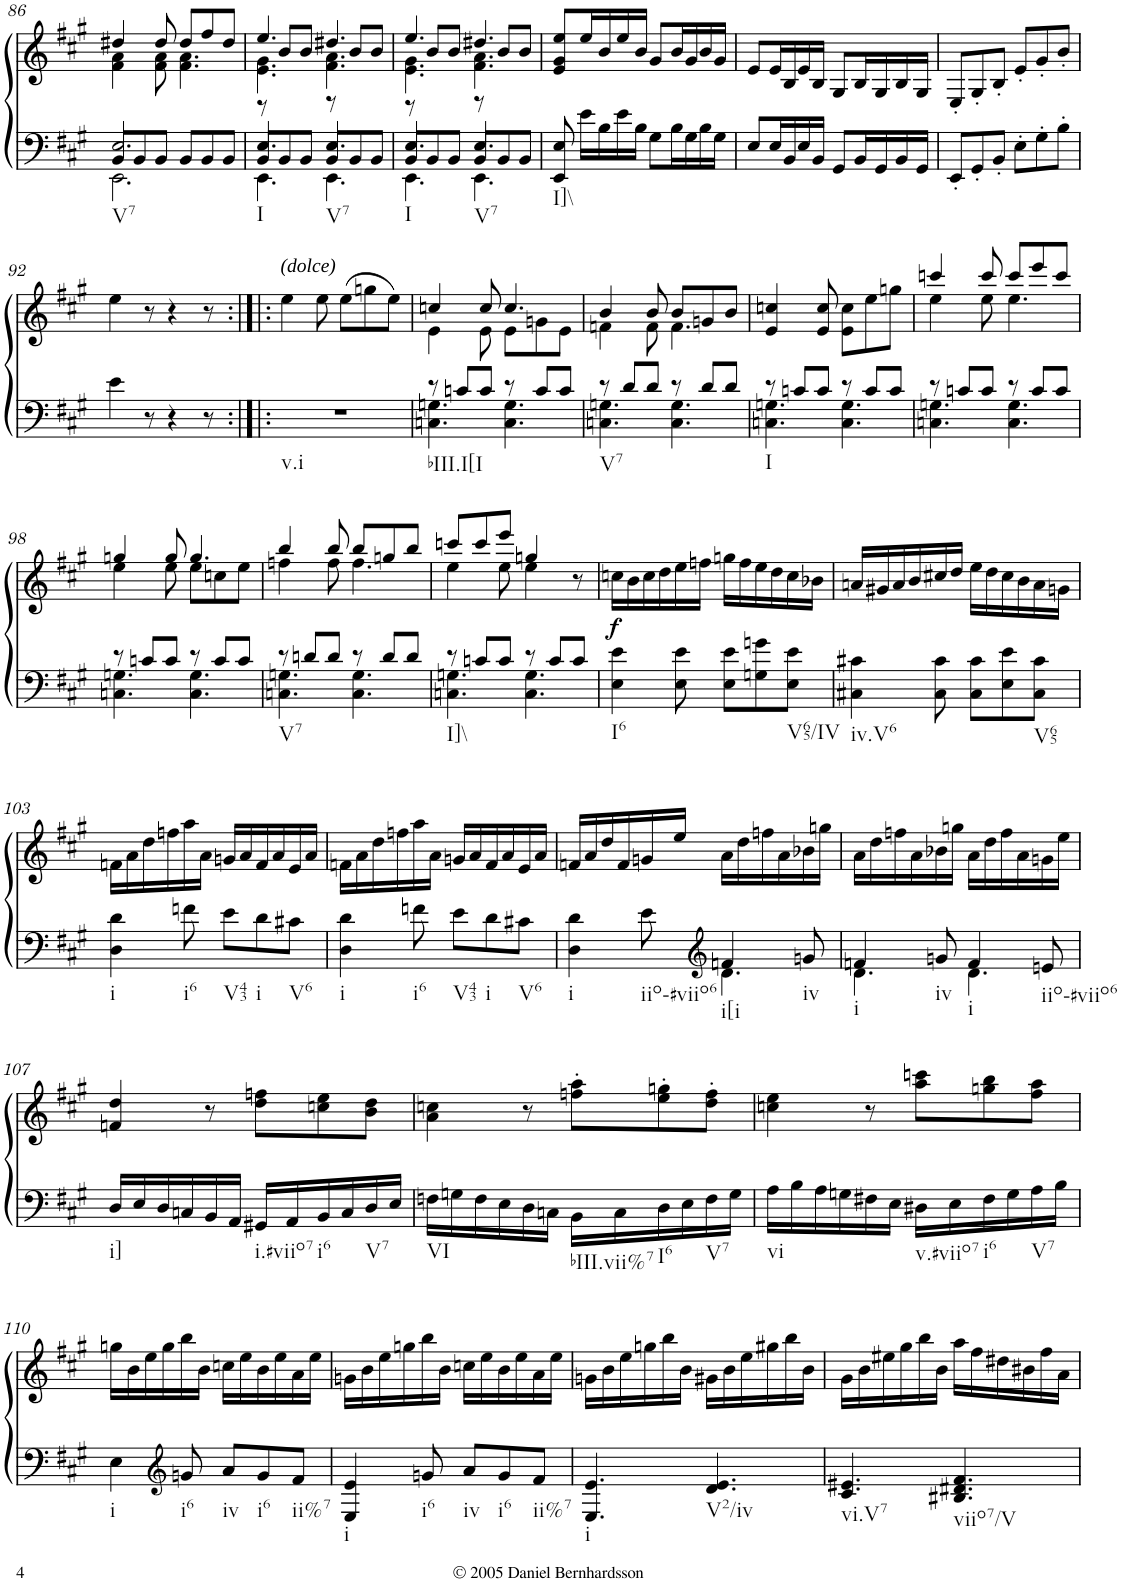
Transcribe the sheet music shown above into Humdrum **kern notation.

**kern	**kern	**dynam
*part1	*part1	*part1
*staff2	*staff1	*staff1/2
*I"Piano	*	*
*I'Pno.	*	*
!!LO:PB:g=z
*clefG2	*clefG2	*
*k[f#c#g#]	*k[f#c#g#]	*
*A:	*A:	*
*M6/8	*M6/8	*
=86	=86	=86
*^	*^	*
*	*^	*	*	*
!LO:TX:b:t=V7	!	!	!	!	!
2.E/	2.EE\	8BB/L	4dd#X/	4f#\ 4a\	.
.	.	8BB/	.	.	.
.	.	8BB/J	8dd#/	8f#\ 8a\	.
.	.	8BB/L	8dd#/L	4.f#\ 4.a\	.
.	.	8BB/	8ff#/	.	.
.	.	8BB/J	8dd#/J	.	.
=87	=87	=87	=87	=87	=87
*	*	*	*	*^	*
!LO:TX:b:t=I	!	!	!	!	!	!
4.E/	4.EE\	8BB/L	4.ee/	4.e\ 4.g#\	8r	.
.	.	8BB/	.	.	8b/L	.
.	.	8BB/J	.	.	8b/J	.
!LO:TX:b:t=V7	!	!	!	!	!	!
4.E/	4.EE\	8BB/L	4.dd#X/	4.f#\ 4.a\	8r	.
.	.	8BB/	.	.	8b/L	.
.	.	8BB/J	.	.	8b/J	.
=88	=88	=88	=88	=88	=88	=88
!LO:TX:b:t=I	!	!	!	!	!	!
4.E/	4.EE\	8BB/L	4.ee/	4.e\ 4.g#\	8r	.
.	.	8BB/	.	.	8b/L	.
.	.	8BB/J	.	.	8b/J	.
!LO:TX:b:t=V7	!	!	!	!	!	!
4.E/	4.EE\	8BB/L	4.dd#X/	4.f#\ 4.a\	8r	.
.	.	8BB/	.	.	8b/L	.
.	.	8BB/J	.	.	8b/J	.
=89	=89	=89	=89	=89	=89	=89
!LO:TX:b:t=I]\\	!	!	!	!	!	!
*v	*v	*v	*	*	*	*
*	*v	*v	*v	*
8EE/ 8E/	8e/ 8g#/ 8ee/L	.
16e\LL	16ee/L	.
16B\	16b/	.
16e\	16ee/	.
16B\JJ	16b/JJ	.
8G#\L	8g#/L	.
16B\L	16b/L	.
16G#\	16g#/	.
16B\	16b/	.
16G#\JJ	16g#/JJ	.
=90	=90	=90
8E/L	8e/L	.
16E/L	16e/L	.
16BB/	16B/	.
16E/	16e/	.
16BB/JJ	16B/JJ	.
8GG#/L	8G#/L	.
16BB/L	16B/L	.
16GG#/	16G#/	.
16BB/	16B/	.
16GG#/JJ	16G#/JJ	.
=91	=91	=91
8EE'/L	8E'/L	.
8GG#'/	8G#'/	.
8BB'/J	8B'/J	.
8E'\L	8e'/L	.
8G#'\	8g#'/	.
8B'\J	8b'/J	.
!!LO:LB:g=z
=92	=92	=92
4e\	4ee\	.
8r	8r	.
4r	4r	.
8r	8r	.
=93:|!|:	=93:|!|:	=93:|!|:
!	!LO:TX:a:i:t=(dolce)	!
!LO:TX:b:t=v.i	!	!
2.r	4ee\	.
.	8ee\	.
.	(8ee\L	.
.	8ggn\	.
.	8ee\J)	.
=94	=94	=94
*^	*^	*
!LO:TX:b:t=bIII.I[I	!	!	!	!
8r	4.Cn\ 4.Gn\	4ccn/	4e\	.
8cn/L	.	.	.	.
8c/J	.	8cc/	8e\	.
8r	4.C\ 4.G\	4.cc/	8e\L	.
8c/L	.	.	8gn\	.
8c/J	.	.	8e\J	.
=95	=95	=95	=95	=95
!LO:TX:b:t=V7	!	!	!	!
8r	4.Cn\ 4.Gn\	4b/	4fn\	.
8d/L	.	.	.	.
8d/J	.	8b/	8f\	.
8r	4.C\ 4.G\	8b/L	4.f\	.
8d/L	.	8gn/	.	.
8d/J	.	8b/J	.	.
*	*	*v	*v	*
=96	=96	=96	=96
!LO:TX:b:t=I	!	!	!
8r	4.Cn\ 4.Gn\	4e/ 4ccn/	.
8cn/L	.	.	.
8c/J	.	8e/ 8cc/	.
8r	4.C\ 4.G\	8e\ 8cc\L	.
8c/L	.	8ee\	.
8c/J	.	8ggn\J	.
=97	=97	=97	=97
*	*	*^	*
8r	4.Cn\ 4.Gn\	4cccn/	4ee\	.
8cn/L	.	.	.	.
8c/J	.	8ccc/	8ee\	.
8r	4.C\ 4.G\	8ccc/L	4.ee\	.
8c/L	.	8eee/	.	.
8c/J	.	8ccc/J	.	.
!!LO:LB:g=z	!!
=98	=98	=98	=98	=98
8r	4.Cn\ 4.Gn\	4ggn/	4ee\	.
8cn/L	.	.	.	.
8c/J	.	8gg/	8ee\	.
8r	4.C\ 4.G\	4.gg/	8ee\L	.
8c/L	.	.	8ccn\	.
8c/J	.	.	8ee\J	.
=99	=99	=99	=99	=99
!LO:TX:b:t=V7	!	!	!	!
8r	4.Cn\ 4.Gn\	4bb/	4ffn\	.
8dn/L	.	.	.	.
8d/J	.	8bb/	8ff\	.
8r	4.C\ 4.G\	8bb/L	4.ff\	.
8d/L	.	8ggn/	.	.
8d/J	.	8bb/J	.	.
=100	=100	=100	=100	=100
!LO:TX:b:t=I]\\	!	!	!	!
8r	4.Cn\ 4.Gn\	8cccn/L	4ee\	.
8cn/L	.	8ccc/	.	.
8c/J	.	8eee/J	8ee\	.
8r	4.C\ 4.G\	4ggn/	4ee\	.
8c/L	.	.	.	.
8c/J	.	8r	8ryy	.
*v	*v	*	*	*
=101	=101	=101	=101
!LO:TX:b:t=I6	!	!	!
!	!	!	!LO:DY:b
*	*v	*v	*
4E\ 4e\	16ccn\LL	f
.	16b\	.
.	16cc\	.
.	16dd\	.
8E\ 8e\	16ee\	.
.	16ffn\JJ	.
8E\ 8e\L	16ggn\LL	.
.	16ff\	.
8Gn\ 8gn\	16ee\	.
.	16dd\	.
!LO:TX:b:t=V65/IV	!	!
8E\ 8e\J	16cc\	.
.	16b-X\JJ	.
=102	=102	=102
!LO:TX:b:t=iv.V6	!	!
4C#X\ 4c#X\	16an/LL	.
.	16g#X/	.
.	16a/	.
.	16b/	.
8C#\ 8c#\	16cc#X/	.
.	16dd/JJ	.
8C#\ 8c#\L	16ee\LL	.
.	16dd\	.
8E\ 8e\	16cc#\	.
.	16b\	.
!LO:TX:b:t=V65	!	!
8C#\ 8c#\J	16a\	.
.	16gn\JJ	.
!!LO:LB:g=z
=103	=103	=103
!LO:TX:b:t=i	!	!
4D\ 4d\	16fn\LL	.
.	16a\	.
.	16dd\	.
.	16ffn\	.
!LO:TX:b:t=i6	!	!
8fn\	16aa\	.
.	16a\JJ	.
!LO:TX:b:t=V43	!	!
8e\L	16gn/LL	.
.	16a/	.
!LO:TX:b:t=i	!	!
8d\	16f/	.
.	16a/	.
!LO:TX:b:t=V6	!	!
8c#X\J	16e/	.
.	16a/JJ	.
=104	=104	=104
!LO:TX:b:t=i	!	!
4D\ 4d\	16fn\LL	.
.	16a\	.
.	16dd\	.
.	16ffn\	.
!LO:TX:b:t=i6	!	!
8fn\	16aa\	.
.	16a\JJ	.
!LO:TX:b:t=V43	!	!
8e\L	16gn/LL	.
.	16a/	.
!LO:TX:b:t=i	!	!
8d\	16f/	.
.	16a/	.
!LO:TX:b:t=V6	!	!
8c#X\J	16e/	.
.	16a/JJ	.
=105	=105	=105
*^	*	*
!LO:TX:b:t=i	!	!	!
4D\ 4d\	4.ryy	16fn/LL	.
.	.	16a/	.
.	.	16dd/	.
.	.	16f/	.
!LO:TX:b:t=iio-#viio6	!	!	!
8e\	.	16gn/	.
.	.	16ee/JJ	.
*clefG2	*	*	*
!LO:TX:b:t=i[i	!	!	!
4fn/	4.d\	16a\LL	.
.	.	16dd\	.
.	.	16ffn\	.
.	.	16a\	.
!LO:TX:b:t=iv	!	!	!
8gn/	.	16b-X\	.
.	.	16ggn\JJ	.
=106	=106	=106	=106
!LO:TX:b:t=i	!	!	!
4fn/	4.d\	16a\LL	.
.	.	16dd\	.
.	.	16ffn\	.
.	.	16a\	.
!LO:TX:b:t=iv	!	!	!
8gn/	.	16b-X\	.
.	.	16ggn\JJ	.
!LO:TX:b:t=i	!	!	!
4f/	4.d\	16a\LL	.
.	.	16dd\	.
.	.	16ff\	.
.	.	16a\	.
!LO:TX:b:t=iio-#viio6	!	!	!
8en/	.	16gn\	.
.	.	16ee\JJ	.
*v	*v	*	*
!!LO:LB:g=z
=107	=107	=107
!LO:TX:b:t=i]	!	!
16D/LL	4fn/ 4dd/	.
16E/	.	.
16D/	.	.
16Cn/	.	.
16BB/	8r	.
16AA/JJ	.	.
!LO:TX:b:t=i.#viio7	!	!
16GG#X/LL	8dd\ 8ffn\L	.
16AA/	.	.
!LO:TX:b:t=i6	!	!
16BB/	8ccn\ 8ee\	.
16C/	.	.
!LO:TX:b:t=V7	!	!
16D/	8b\ 8dd\J	.
16E/JJ	.	.
=108	=108	=108
!LO:TX:b:t=VI	!	!
16Fn\LL	4a\ 4ccn\	.
16Gn\	.	.
16F\	.	.
16E\	.	.
16D\	8r	.
16Cn\JJ	.	.
!LO:TX:b:t=bIII.vii%7	!	!
16BB\LL	8ffn\' 8aa\'L	.
16C\	.	.
!LO:TX:b:t=I6	!	!
16D\	8ee\' 8ggn\'	.
16E\	.	.
!LO:TX:b:t=V7	!	!
16F\	8dd\' 8ff\'J	.
16G\JJ	.	.
=109	=109	=109
!LO:TX:b:t=vi	!	!
16A\LL	4ccn\ 4ee\	.
16B\	.	.
16A\	.	.
16Gn\	.	.
16F#X\	8r	.
16E\JJ	.	.
!LO:TX:b:t=v.#viio7	!	!
16D#X\LL	8aa\ 8cccn\L	.
16E\	.	.
!LO:TX:b:t=i6	!	!
16F#\	8ggn\ 8bb\	.
16G\	.	.
!LO:TX:b:t=V7	!	!
16A\	8ff#\ 8aa\J	.
16B\JJ	.	.
!!LO:LB:g=z
=110	=110	=110
!LO:TX:b:t=i	!	!
4E\	16ggn\LL	.
.	16b\	.
.	16ee\	.
.	16gg\	.
*clefG2	*	*
!LO:TX:b:t=i6	!	!
8gn/	16bb\	.
.	16b\JJ	.
!LO:TX:b:t=iv	!	!
8a/L	16ccn\LL	.
.	16ee\	.
!LO:TX:b:t=i6	!	!
8g/	16b\	.
.	16ee\	.
!LO:TX:b:t=ii%7	!	!
8f#/J	16a\	.
.	16ee\JJ	.
=111	=111	=111
!LO:TX:b:t=i	!	!
4E/ 4e/	16gn\LL	.
.	16b\	.
.	16ee\	.
.	16ggn\	.
!LO:TX:b:t=i6	!	!
8gn/	16bb\	.
.	16b\JJ	.
!LO:TX:b:t=iv	!	!
8a/L	16ccn\LL	.
.	16ee\	.
!LO:TX:b:t=i6	!	!
8g/	16b\	.
.	16ee\	.
!LO:TX:b:t=ii%7	!	!
8f#/J	16a\	.
.	16ee\JJ	.
=112	=112	=112
!LO:TX:b:t=i	!	!
4.E/ 4.e/	16gn\LL	.
.	16b\	.
.	16ee\	.
.	16ggn\	.
.	16bb\	.
.	16b\JJ	.
!LO:TX:b:t=V2/iv	!	!
4.d/ 4.e/	16g#X\LL	.
.	16b\	.
.	16ee\	.
.	16gg#X\	.
.	16bb\	.
.	16b\JJ	.
=113	=113	=113
!LO:TX:b:t=vi.V7	!	!
4.c#/ 4.e#X/	16g#\LL	.
.	16b\	.
.	16ee#X\	.
.	16gg#\	.
.	16bb\	.
.	16b\JJ	.
!LO:TX:b:t=viio7/V	!	!
4.B#X/ 4.d#X/ 4.f#/	16aa\LL	.
.	16ff#\	.
.	16dd#X\	.
.	16b#X\	.
.	16ff#\	.
.	16a\JJ	.
=	=	=
*-	*-	*-
